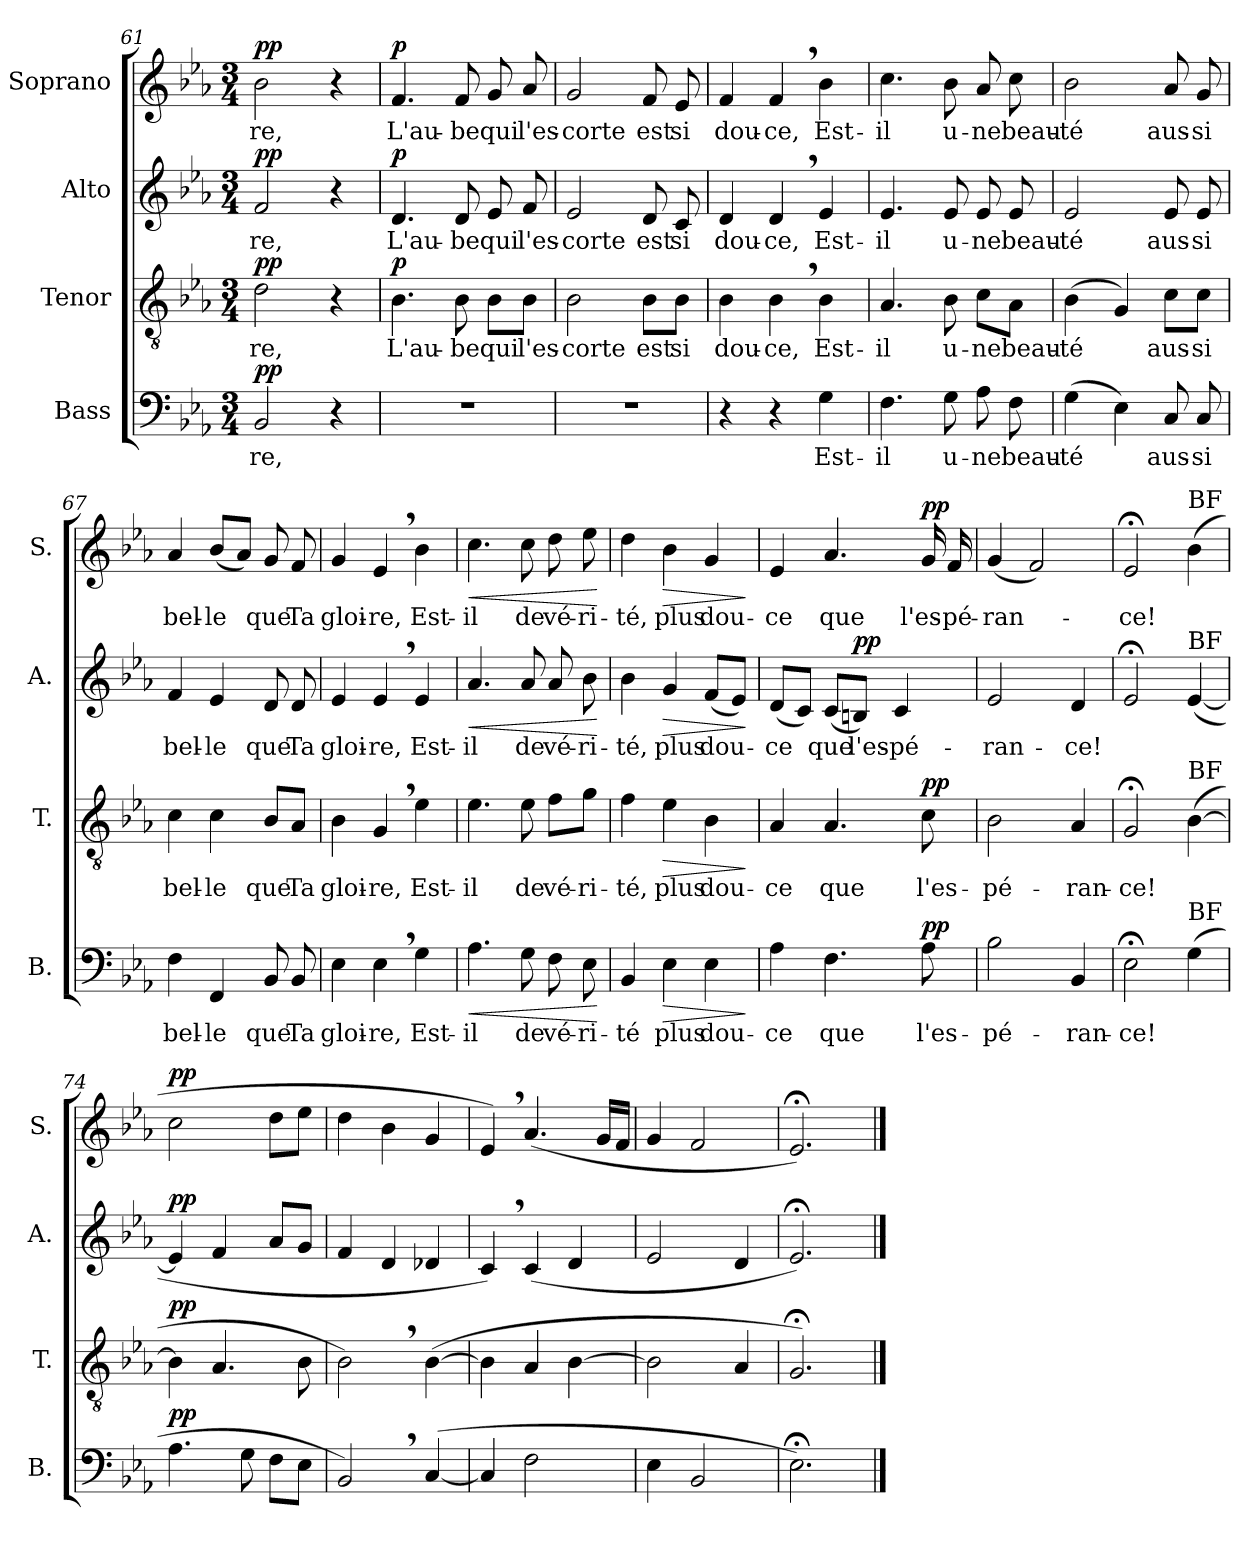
**kern	**text	**dynam	**kern	**text	**dynam	**kern	**text	**dynam	**kern	**text	**dynam
*part4	*part4	*part4	*part3	*part3	*part3	*part2	*part2	*part2	*part1	*part1	*part1
*staff4	*staff4	*staff4	*staff3	*staff3	*staff3	*staff2	*staff2	*staff2	*staff1	*staff1	*staff1
*I"Bass	*	*	*I"Tenor	*	*	*I"Alto	*	*	*I"Soprano	*	*
*I'B.	*	*	*I'T.	*	*	*I'A.	*	*	*I'S.	*	*
*clefF4	*	*	*clefGv2	*	*	*clefG2	*	*	*clefG2	*	*
*k[b-e-a-]	*	*	*k[b-e-a-]	*	*	*k[b-e-a-]	*	*	*k[b-e-a-]	*	*
*M3/4	*	*	*M3/4	*	*	*M3/4	*	*	*M3/4	*	*
=61	=61	=61	=61	=61	=61	=61	=61	=61	=61	=61	=61
!	!LO:LY:b	!LO:DY:b	!	!LO:LY:b	!LO:DY:b	!	!LO:LY:b	!LO:DY:b	!	!LO:LY:b	!LO:DY:b
2BB-/	-re,	pp	2d\	-re,	pp	2f/	-re,	pp	2b-\	-re,	pp
4r	.	.	4r	.	.	4r	.	.	4r	.	.
=62	=62	=62	=62	=62	=62	=62	=62	=62	=62	=62	=62
!	!	!	!	!LO:LY:b	!LO:DY:b	!	!LO:LY:b	!LO:DY:b	!	!LO:LY:b	!LO:DY:b
2.r	.	.	4.B-\	L'au-	p	4.d/	L'au-	p	4.f/	L'au-	p
!	!	!	!	!LO:LY:b	!	!	!LO:LY:b	!	!	!LO:LY:b	!
.	.	.	8B-\	-be	.	8d/	-be	.	8f/	-be	.
!	!	!	!	!LO:LY:b	!	!	!LO:LY:b	!	!	!LO:LY:b	!
.	.	.	8B-\L	qui	.	8e-/	qui	.	8g/	qui	.
!	!	!	!	!LO:LY:b	!	!	!LO:LY:b	!	!	!LO:LY:b	!
.	.	.	8B-\J	l'es-	.	8f/	l'es-	.	8a-/	l'es-	.
=63	=63	=63	=63	=63	=63	=63	=63	=63	=63	=63	=63
!	!	!	!	!LO:LY:b	!	!	!LO:LY:b	!	!	!LO:LY:b	!
2.r	.	.	2B-\	-corte	.	2e-/	-corte	.	2g/	-corte	.
!	!	!	!	!LO:LY:b	!	!	!LO:LY:b	!	!	!LO:LY:b	!
.	.	.	8B-\L	est	.	8d/	est	.	8f/	est	.
!	!	!	!	!LO:LY:b	!	!	!LO:LY:b	!	!	!LO:LY:b	!
.	.	.	8B-\J	si	.	8c/	si	.	8e-/	si	.
=64	=64	=64	=64	=64	=64	=64	=64	=64	=64	=64	=64
!	!	!	!	!LO:LY:b	!	!	!LO:LY:b	!	!	!LO:LY:b	!
4r	.	.	4B-\	dou-	.	4d/	dou-	.	4f/	dou-	.
!	!	!	!	!LO:LY:b	!	!	!LO:LY:b	!	!	!LO:LY:b	!
4r	.	.	4B-,\	-ce,	.	4d,/	-ce,	.	4f,/	-ce,	.
!	!LO:LY:b	!	!	!LO:LY:b	!	!	!LO:LY:b	!	!	!LO:LY:b	!
4G\	Est-	.	4B-\	Est-	.	4e-/	Est-	.	4b-\	Est-	.
=65	=65	=65	=65	=65	=65	=65	=65	=65	=65	=65	=65
!	!LO:LY:b	!	!	!LO:LY:b	!	!	!LO:LY:b	!	!	!LO:LY:b	!
4.F\	-il	.	4.A-/	-il	.	4.e-/	-il	.	4.cc\	-il	.
!	!LO:LY:b	!	!	!LO:LY:b	!	!	!LO:LY:b	!	!	!LO:LY:b	!
8G\	u-	.	8B-\	u-	.	8e-/	u-	.	8b-\	u-	.
!	!LO:LY:b	!	!	!LO:LY:b	!	!	!LO:LY:b	!	!	!LO:LY:b	!
8A-\	-ne	.	8c\L	-ne	.	8e-/	-ne	.	8a-/	-ne	.
!	!LO:LY:b	!	!	!LO:LY:b	!	!	!LO:LY:b	!	!	!LO:LY:b	!
8F\	beau-	.	8A-\J	beau-	.	8e-/	beau-	.	8cc\	beau-	.
!!LO:PB:g=z
=66	=66	=66	=66	=66	=66	=66	=66	=66	=66	=66	=66
!	!LO:LY:b	!	!	!LO:LY:b	!	!	!LO:LY:b	!	!	!LO:LY:b	!
(4G\	-té	.	(4B-\	-té	.	2e-/	-té	.	2b-\	-té	.
4E-\)	.	.	4G/)	.	.	.	.	.	.	.	.
!	!LO:LY:b	!	!	!LO:LY:b	!	!	!LO:LY:b	!	!	!LO:LY:b	!
8C/	aus-	.	8c\L	aus-	.	8e-/	aus-	.	8a-/	aus-	.
!	!LO:LY:b	!	!	!LO:LY:b	!	!	!LO:LY:b	!	!	!LO:LY:b	!
8C/	-si	.	8c\J	-si	.	8e-/	-si	.	8g/	-si	.
=67	=67	=67	=67	=67	=67	=67	=67	=67	=67	=67	=67
!	!LO:LY:b	!	!	!LO:LY:b	!	!	!LO:LY:b	!	!	!LO:LY:b	!
4F\	bel-	.	4c\	bel-	.	4f/	bel-	.	4a-/	bel-	.
!	!LO:LY:b	!	!	!LO:LY:b	!	!	!LO:LY:b	!	!	!LO:LY:b	!
4FF/	-le	.	4c\	-le	.	4e-/	-le	.	(8b-/L	-le	.
.	.	.	.	.	.	.	.	.	8a-/J)	.	.
!	!LO:LY:b	!	!	!LO:LY:b	!	!	!LO:LY:b	!	!	!LO:LY:b	!
8BB-/	que	.	8B-/L	que	.	8d/	que	.	8g/	que	.
!	!LO:LY:b	!	!	!LO:LY:b	!	!	!LO:LY:b	!	!	!LO:LY:b	!
8BB-/	Ta	.	8A-/J	Ta	.	8d/	Ta	.	8f/	Ta	.
=68	=68	=68	=68	=68	=68	=68	=68	=68	=68	=68	=68
!	!LO:LY:b	!	!	!LO:LY:b	!	!	!LO:LY:b	!	!	!LO:LY:b	!
4E-\	gloi-	.	4B-\	gloi-	.	4e-/	gloi-	.	4g/	gloi-	.
!	!LO:LY:b	!	!	!LO:LY:b	!	!	!LO:LY:b	!	!	!LO:LY:b	!
4E-,\	-re,	.	4G,/	-re,	.	4e-,/	-re,	.	4e-,/	-re,	.
!	!LO:LY:b	!	!	!LO:LY:b	!	!	!LO:LY:b	!	!	!LO:LY:b	!
4G\	Est-	.	4e-\	Est-	.	4e-/	Est-	.	4b-\	Est-	.
=69	=69	=69	=69	=69	=69	=69	=69	=69	=69	=69	=69
!	!LO:LY:b	!LO:HP:b	!	!LO:LY:b	!	!	!LO:LY:b	!LO:HP:b	!	!LO:LY:b	!LO:HP:b
4.A-\	-il	<	4.e-\	-il	.	4.a-/	-il	<	4.cc\	-il	<
!	!LO:LY:b	!	!	!LO:LY:b	!	!	!LO:LY:b	!	!	!LO:LY:b	!
8G\	de	.	8e-\	de	.	8a-/	de	.	8cc\	de	.
!	!LO:LY:b	!	!	!LO:LY:b	!	!	!LO:LY:b	!	!	!LO:LY:b	!
8F\	vé-	.	8f\L	vé-	.	8a-/	vé-	.	8dd\	vé-	.
!	!LO:LY:b	!	!	!LO:LY:b	!	!	!LO:LY:b	!	!	!LO:LY:b	!
8E-\	-ri-	.	8g\J	-ri-	.	8b-\	-ri-	.	8ee-\	-ri-	.
.	.	[	.	.	.	.	.	[	.	.	[
=70	=70	=70	=70	=70	=70	=70	=70	=70	=70	=70	=70
!	!LO:LY:b	!	!	!LO:LY:b	!	!	!LO:LY:b	!	!	!LO:LY:b	!
4BB-/	-té	.	4f\	-té,	.	4b-\	-té,	.	4dd\	-té,	.
!	!LO:LY:b	!LO:HP:b	!	!LO:LY:b	!LO:HP:b	!	!LO:LY:b	!LO:HP:b	!	!LO:LY:b	!LO:HP:b
4E-\	plus	>	4e-\	plus	>	4g/	plus	>	4b-\	plus	>
!	!LO:LY:b	!	!	!LO:LY:b	!	!	!LO:LY:b	!	!	!LO:LY:b	!
4E-\	dou-	.	4B-\	dou-	.	(8f/L	dou-	.	4g/	dou-	.
.	.	.	.	.	.	8e-/J)	.	.	.	.	.
.	.	]	.	.	]	.	.	]	.	.	]
!!LO:LB:g=z
=71	=71	=71	=71	=71	=71	=71	=71	=71	=71	=71	=71
!	!LO:LY:b	!	!	!LO:LY:b	!	!	!LO:LY:b	!	!	!LO:LY:b	!
4A-\	-ce	.	4A-/	-ce	.	(8d/L	-ce	.	4e-/	-ce	.
.	.	.	.	.	.	8c/J)	.	.	.	.	.
!	!LO:LY:b	!	!	!LO:LY:b	!	!	!LO:LY:b	!	!	!LO:LY:b	!
4.F\	que	.	4.A-/	que	.	(8c/L	que	.	4.a-/	que	.
!	!	!	!	!	!	!	!LO:LY:b	!LO:DY:b	!	!	!
.	.	.	.	.	.	8Bn/J)	l'es-	pp	.	.	.
!	!	!	!	!	!	!	!LO:LY:b	!	!	!	!
.	.	.	.	.	.	4c/	-pé-	.	.	.	.
!	!LO:LY:b	!LO:DY:b	!	!LO:LY:b	!LO:DY:b	!	!	!	!	!LO:LY:b	!LO:DY:b
8A-\	l'es-	pp	8c\	l'es-	pp	.	.	.	16g/	l'es-	pp
!	!	!	!	!	!	!	!	!	!	!LO:LY:b	!
.	.	.	.	.	.	.	.	.	16f/	-pé-	.
=72	=72	=72	=72	=72	=72	=72	=72	=72	=72	=72	=72
!	!LO:LY:b	!	!	!LO:LY:b	!	!	!LO:LY:b	!	!	!LO:LY:b	!
2B-\	-pé-	.	2B-\	-pé-	.	2e-/	-ran-	.	(4g/	-ran-	.
.	.	.	.	.	.	.	.	.	2f/)	.	.
!	!LO:LY:b	!	!	!LO:LY:b	!	!	!LO:LY:b	!	!	!	!
4BB-/	-ran-	.	4A-/	-ran-	.	4d/	-ce!	.	.	.	.
=73	=73	=73	=73	=73	=73	=73	=73	=73	=73	=73	=73
!	!LO:LY:b	!	!	!LO:LY:b	!	!	!	!	!	!LO:LY:b	!
2E-;<\	-ce!	.	2G;</	-ce!	.	2e-;</	.	.	2e-;</	-ce!	.
!	!	!	!	!	!	!	!	!	!LO:TX:a:t=BF	!	!
!	!	!	!	!	!	!LO:TX:a:t=BF	!	!	!	!	!
!	!	!	!LO:TX:a:t=BF	!	!	!	!	!	!	!	!
!LO:TX:a:t=BF	!	!	!	!	!	!	!	!	!	!	!
(4G\	.	.	([4B-\	.	.	([4e-/	.	.	(4b-\	.	.
=74	=74	=74	=74	=74	=74	=74	=74	=74	=74	=74	=74
!	!	!LO:DY:b	!	!	!LO:DY:b	!	!	!LO:DY:b	!	!	!LO:DY:b
4.A-\	.	pp	4B-\]	.	pp	4e-/]	.	pp	2cc\	.	pp
.	.	.	4.A-/	.	.	4f/	.	.	.	.	.
8G\	.	.	.	.	.	.	.	.	.	.	.
8F\L	.	.	.	.	.	8a-/L	.	.	8dd\L	.	.
8E-\J	.	.	8B-\	.	.	8g/J	.	.	8ee-\J	.	.
=75	=75	=75	=75	=75	=75	=75	=75	=75	=75	=75	=75
2BB-,/)	.	.	2B-,\)	.	.	4f/	.	.	4dd\	.	.
.	.	.	.	.	.	4d/	.	.	4b-\	.	.
([4C/	.	.	([4B-\	.	.	4d-X/	.	.	4g/	.	.
=76	=76	=76	=76	=76	=76	=76	=76	=76	=76	=76	=76
4C/]	.	.	4B-\]	.	.	4c,/)	.	.	4e-,/)	.	.
2F\	.	.	4A-/	.	.	(4c/	.	.	(4.a-/	.	.
.	.	.	[4B-\	.	.	4d/	.	.	.	.	.
.	.	.	.	.	.	.	.	.	16g/LL	.	.
.	.	.	.	.	.	.	.	.	16f/JJ	.	.
=77	=77	=77	=77	=77	=77	=77	=77	=77	=77	=77	=77
4E-\	.	.	2B-\]	.	.	2e-/	.	.	4g/	.	.
2BB-/	.	.	.	.	.	.	.	.	2f/	.	.
.	.	.	4A-/	.	.	4d/	.	.	.	.	.
!!LO:PB:g=z
=78	=78	=78	=78	=78	=78	=78	=78	=78	=78	=78	=78
2.E-;<\)	.	.	2.G;</)	.	.	2.e-;</)	.	.	2.e-;</)	.	.
==	==	==	==	==	==	==	==	==	==	==	==
*-	*-	*-	*-	*-	*-	*-	*-	*-	*-	*-	*-
